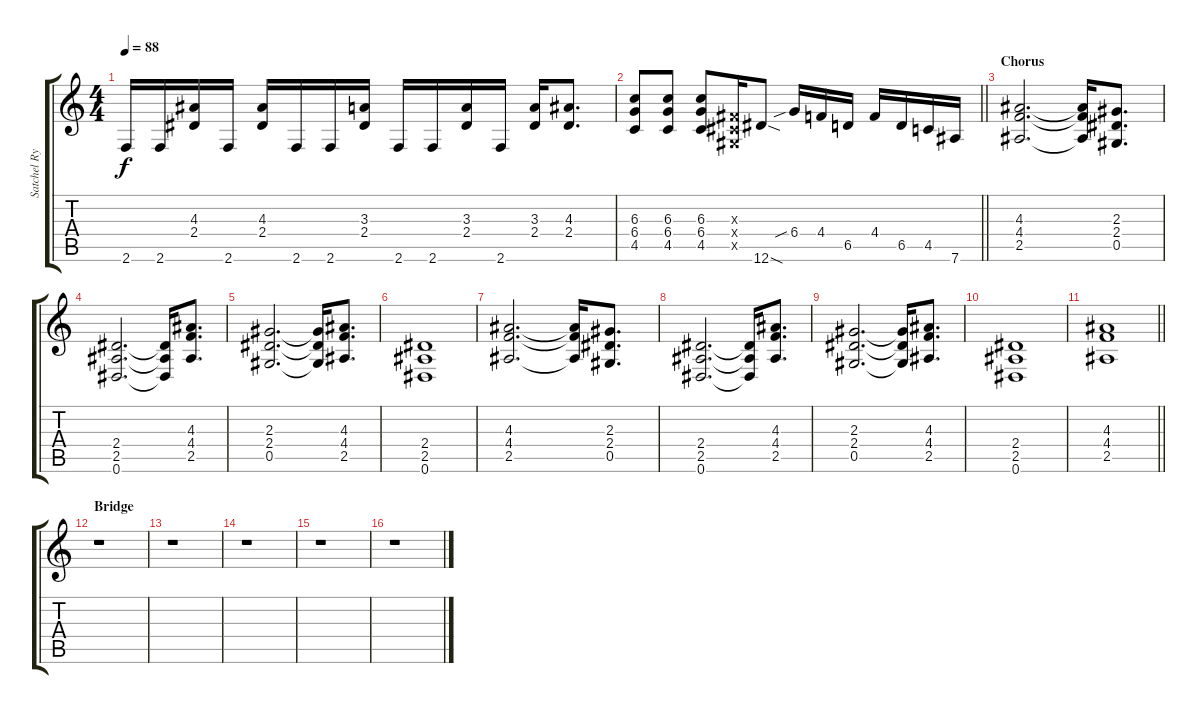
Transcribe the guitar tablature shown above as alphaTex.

\track ("Satchel Rythym" "Satchel Ry") {instrument distortionguitar}
\staff {score tabs}
\tuning (Eb4 Bb3 Gb3 Db3 Ab2 Eb2) {hide}
\ts (4 4)
\tempo 88
\clef g2
\ks c
2.6.16{dy f} 2.6.16 (4.3 2.4).16 2.6.16 (4.3 2.4).16 2.6.16 2.6.16 (3.3 2.4).16 2.6.16 2.6.16 (3.3 2.4).16 2.6.16 (3.3 2.4).16 (4.3 2.4).8{d} |
\barLineRight lightlight
(6.3 6.4 4.5).8 (6.3 6.4 4.5).8 (6.3 6.4 4.5).8 (0.3{x} 0.4{x} 0.5{x}).16 12.6{sod}.8 6.4{sib}.16 4.4.16 6.5.16 4.4.16 6.5.16 4.5.16 7.6.16 |
\section ("" "Chorus")
(4.3 4.4 2.5).2{d} (4.3{t} 4.4{t} 2.5{t}).16 (2.3 2.4 0.5).8{d} |
(2.4 2.5 0.6).2{d} (2.4{t} 2.5{t} 0.6{t}).16 (4.3 4.4 2.5).8{d} |
(2.3 2.4 0.5).2{d} (2.3{t} 2.4{t} 0.5{t}).16 (4.3 4.4 2.5).8{d} |
(2.4 2.5 0.6).1 |
(4.3 4.4 2.5).2{d} (4.3{t} 4.4{t} 2.5{t}).16 (2.3 2.4 0.5).8{d} |
(2.4 2.5 0.6).2{d} (2.4{t} 2.5{t} 0.6{t}).16 (4.3 4.4 2.5).8{d} |
(2.3 2.4 0.5).2{d} (2.3{t} 2.4{t} 0.5{t}).16 (4.3 4.4 2.5).8{d} |
(2.4 2.5 0.6).1 |
\barLineRight lightlight
(4.3 4.4 2.5).1 |
\section ("" "Bridge")
r.1 |
r.1 |
r.1 |
r.1 |
r.1
